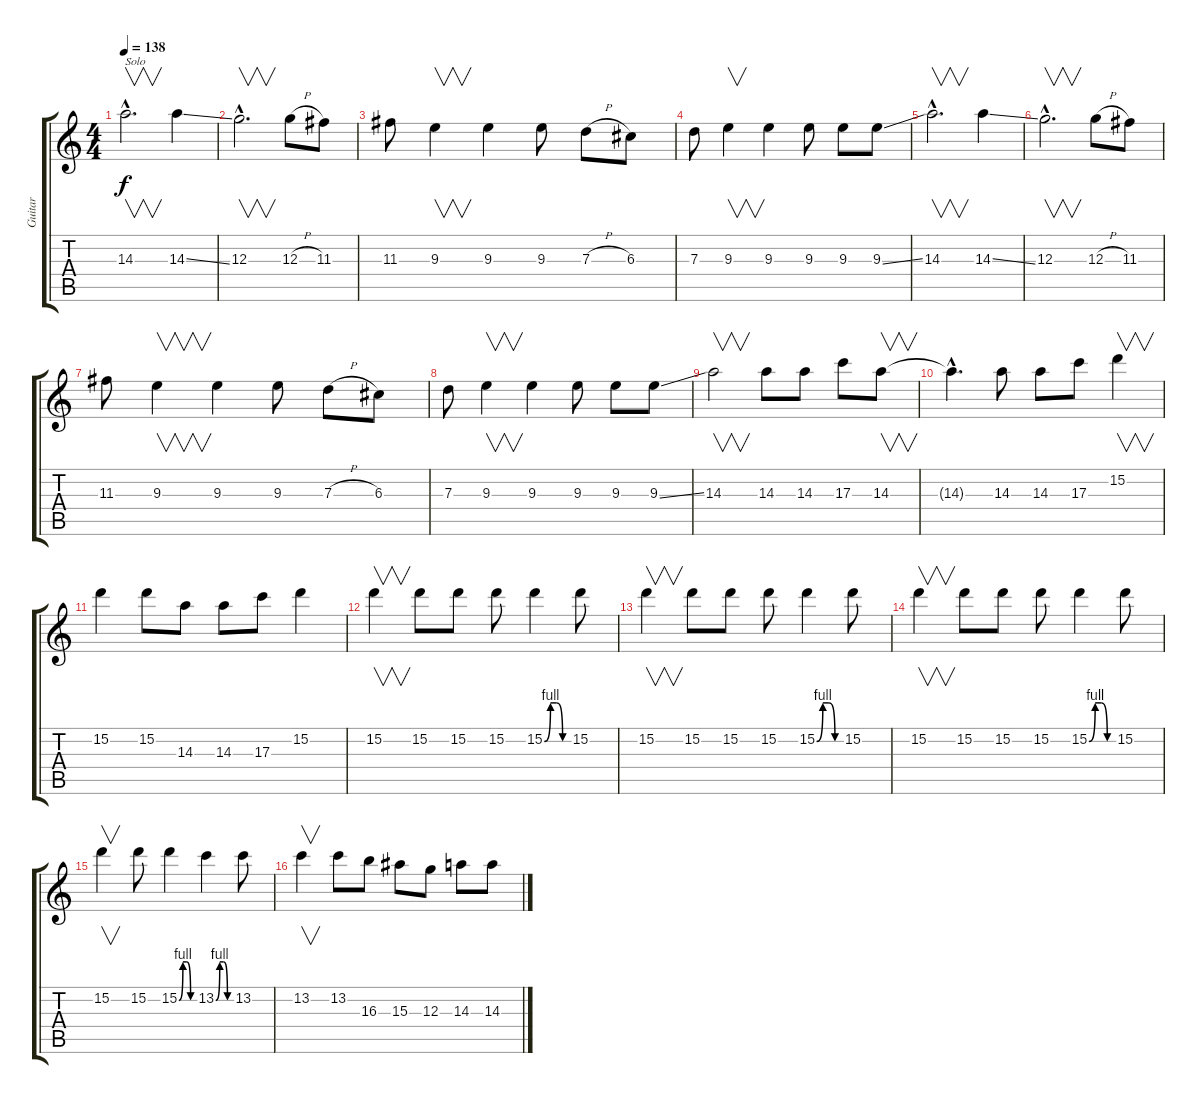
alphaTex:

\track ("Guitar" "Guitar") {instrument distortionguitar}
\staff {score tabs}
\tuning (E4 B3 G3 D3 A2 D2) {hide}
\ts (4 4)
\tempo 138
\clef g2
\ks c
14.3{hac}.2{v d txt "Solo" dy f} 14.3{ss}.4 |
12.3{hac}.2{v d} 12.3{h}.8 11.3.8 |
11.3.8 9.3.4{v} 9.3.4 9.3.8 7.3{h}.8 6.3.8 |
7.3.8 9.3.4{v} 9.3.4 9.3.8 9.3.8 9.3{ss}.8 |
14.3{hac}.2{v d} 14.3{ss}.4 |
12.3{hac}.2{v d} 12.3{h}.8 11.3.8 |
11.3.8 9.3.4{v} 9.3.4 9.3.8 7.3{h}.8 6.3.8 |
7.3.8 9.3.4{v} 9.3.4 9.3.8 9.3.8 9.3{ss}.8 |
14.3.2{v} 14.3.8 14.3.8 17.3.8 14.3.8{v} |
14.3{hac t}.4{d} 14.3.8 14.3.8 17.3.8 15.2.4{v} |
15.2.4 15.2.8 14.3.8 14.3.8 17.3.8 15.2.4 |
15.2.4{v} 15.2.8 15.2.8 15.2.8 15.2{be (custom 0 0 15 4 30 4 45 0 60 0)}.4 15.2.8 |
15.2.4{v} 15.2.8 15.2.8 15.2.8 15.2{be (custom 0 0 15 4 30 4 45 0 60 0)}.4 15.2.8 |
15.2.4{v} 15.2.8 15.2.8 15.2.8 15.2{be (custom 0 0 15 4 30 4 45 0 60 0)}.4 15.2.8 |
15.2.4{v} 15.2.8 15.2{be (custom 0 0 15 4 30 4 45 0 60 0)}.4 13.2{be (custom 0 0 15 4 30 4 45 0 60 0)}.4 13.2.8 |
13.2.4{v} 13.2.8 16.3.8 15.3.8 12.3.8 14.3.8 14.3.8
